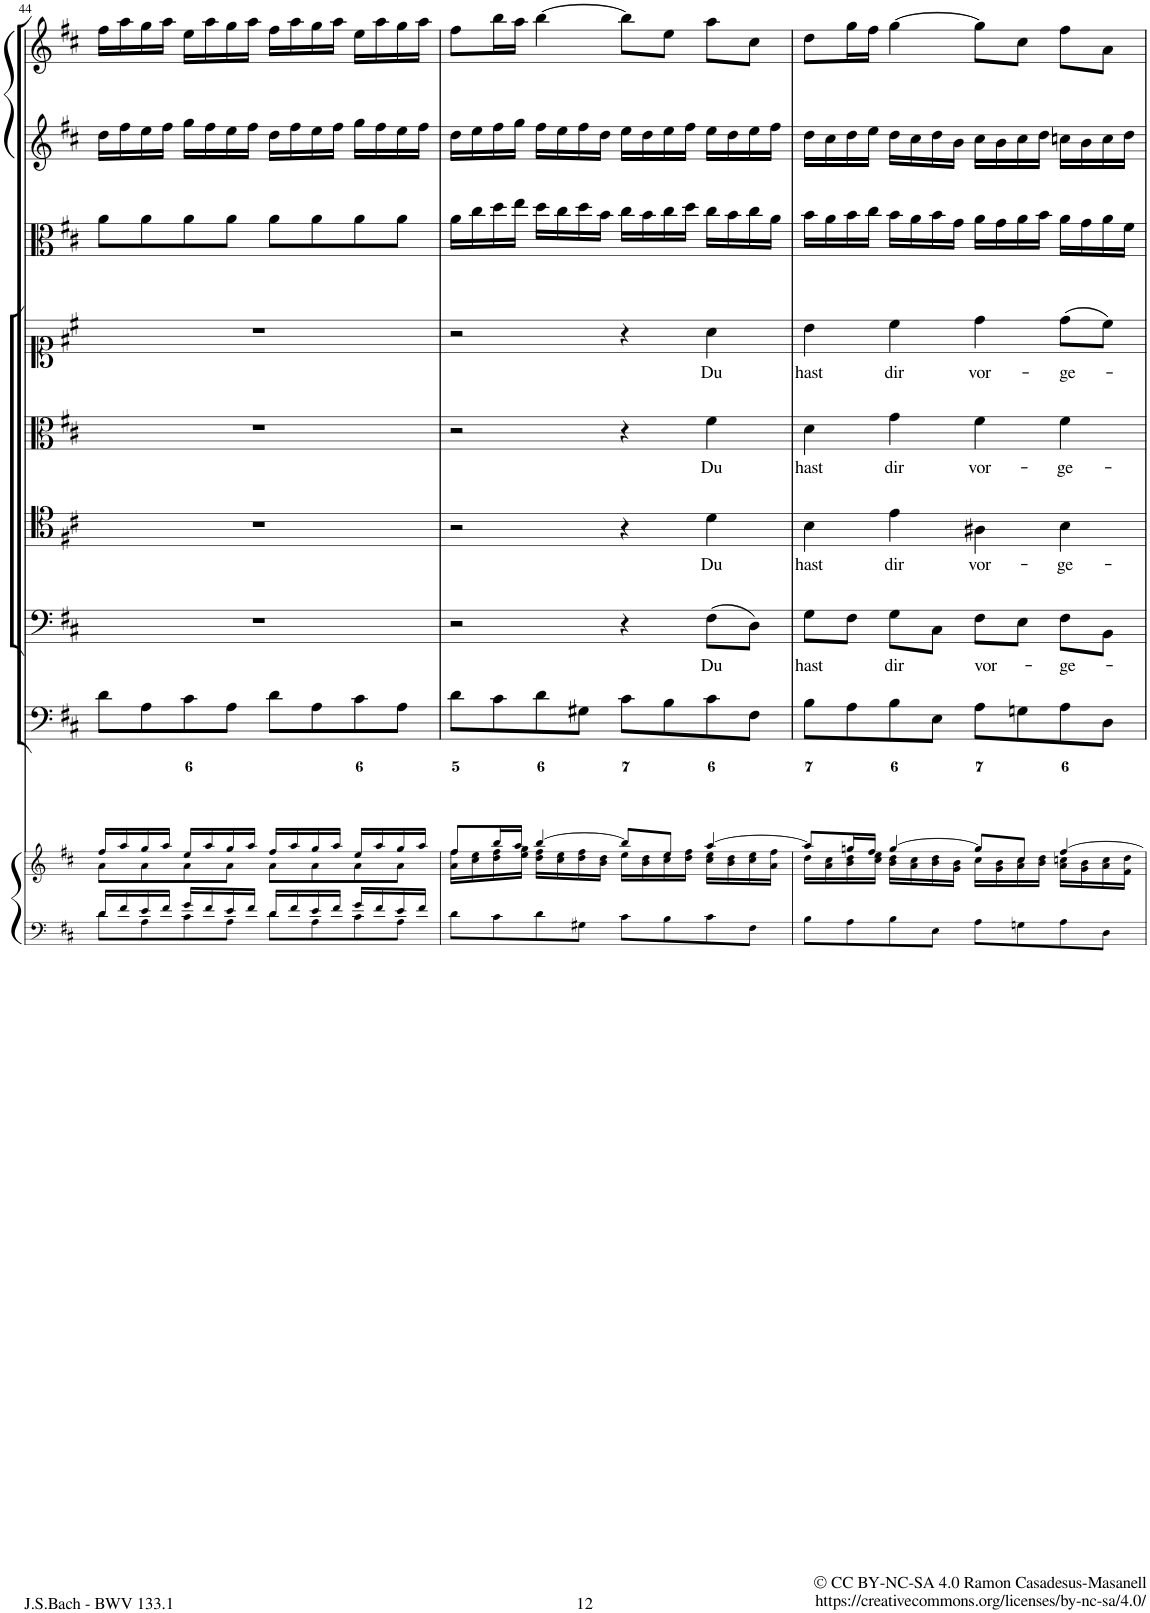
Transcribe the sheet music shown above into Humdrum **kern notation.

**kern	**kern	**kern	**kern	**text	**kern	**text	**kern	**text	**kern	**text	**kern	**kern	**kern
*part9	*part9	*part8	*part7	*part7	*part6	*part6	*part5	*part5	*part4	*part4	*part3	*part2	*part1
*staff10	*staff9	*staff8	*staff7	*staff7	*staff6	*staff6	*staff5	*staff5	*staff4	*staff4	*staff3	*staff2	*staff1
*I"Piano reduction	*	*I"Continuo	*I"Basso	*	*I"Tenore	*	*I"Alto	*	*I"Soprano Cornetto col Soprano	*	*I"Viola Oboe d'amore II colla Viola	*I"Violino II Oboe d'amore I col Violino II	*I"Violino I
*I'Pno	*	*	*	*	*	*	*	*	*	*	*I'Vla	*I'Vln	*I'Vln
!!LO:PB:g=z
*clefF4	*clefG2	*clefF4	*clefF4	*	*clefC4	*	*clefC3	*	*clefC1	*	*clefC3	*clefG2	*clefG2
*k[f#c#]	*k[f#c#]	*k[f#c#]	*k[f#c#]	*	*k[f#c#]	*	*k[f#c#]	*	*k[f#c#]	*	*k[f#c#]	*k[f#c#]	*k[f#c#]
*M2/2	*M2/2	*M2/2	*M2/2	*	*M2/2	*	*M2/2	*	*M2/2	*	*M2/2	*M2/2	*M2/2
*met(c|)	*met(c|)	*met(c|)	*met(c|)	*	*met(c|)	*	*met(c|)	*	*met(c|)	*	*met(c|)	*met(c|)	*met(c|)
=44	=44	=44	=44	=44	=44	=44	=44	=44	=44	=44	=44	=44	=44
*^	*^	*	*	*	*	*	*	*	*	*	*	*	*
16d/LL	8d\L	16ff#/LL	8a\L	8d\L	1r	.	1r	.	1r	.	1r	.	8a\L	16dd\LL	16ff#\LL
16f#/	.	16aa/	.	.	.	.	.	.	.	.	.	.	.	16ff#\	16aa\
16e/	8A\	16gg/	8a\	8A\	.	.	.	.	.	.	.	.	8a\	16ee\	16gg\
16f#/JJ	.	16aa/JJ	.	.	.	.	.	.	.	.	.	.	.	16ff#\JJ	16aa\JJ
16g/LL	8c#\	16ee/LL	8a\	8c#\	.	.	.	.	.	.	.	.	8a\	16gg\LL	16ee\LL
16f#/	.	16aa/	.	.	.	.	.	.	.	.	.	.	.	16ff#\	16aa\
16e/	8A\J	16gg/	8a\J	8A\J	.	.	.	.	.	.	.	.	8a\J	16ee\	16gg\
16f#/JJ	.	16aa/JJ	.	.	.	.	.	.	.	.	.	.	.	16ff#\JJ	16aa\JJ
16d/LL	8d\L	16ff#/LL	8a\L	8d\L	.	.	.	.	.	.	.	.	8a\L	16dd\LL	16ff#\LL
16f#/	.	16aa/	.	.	.	.	.	.	.	.	.	.	.	16ff#\	16aa\
16e/	8A\	16gg/	8a\	8A\	.	.	.	.	.	.	.	.	8a\	16ee\	16gg\
16f#/JJ	.	16aa/JJ	.	.	.	.	.	.	.	.	.	.	.	16ff#\JJ	16aa\JJ
16g/LL	8c#\	16ee/LL	8a\	8c#\	.	.	.	.	.	.	.	.	8a\	16gg\LL	16ee\LL
16f#/	.	16aa/	.	.	.	.	.	.	.	.	.	.	.	16ff#\	16aa\
16e/	8A\J	16gg/	8a\J	8A\J	.	.	.	.	.	.	.	.	8a\J	16ee\	16gg\
16f#/JJ	.	16aa/JJ	.	.	.	.	.	.	.	.	.	.	.	16ff#\JJ	16aa\JJ
*v	*v	*	*	*	*	*	*	*	*	*	*	*	*	*	*
=45	=45	=45	=45	=45	=45	=45	=45	=45	=45	=45	=45	=45	=45	=45
8d\L	8ff#/L	16a\ 16ff#\LL	8d\L	2r	.	2r	.	2r	.	2r	.	16a\LL	16dd\LL	8ff#\L
.	.	16cc#\ 16ee\	.	.	.	.	.	.	.	.	.	16cc#\	16ee\	.
8c#\	16bb/L	16dd\ 16ff#\	8c#\	.	.	.	.	.	.	.	.	16dd\	16ff#\	16bb\L
.	16aa/JJ	16ee\ 16gg\JJ	.	.	.	.	.	.	.	.	.	16ee\JJ	16gg\JJ	16aa\JJ
8d\	[4bb/	16dd\ 16ff#\LL	8d\	.	.	.	.	.	.	.	.	16dd\LL	16ff#\LL	[4bb\
.	.	16cc#\ 16ee\	.	.	.	.	.	.	.	.	.	16cc#\	16ee\	.
8G#X\J	.	16dd\ 16ff#\	8G#X\J	.	.	.	.	.	.	.	.	16dd\	16ff#\	.
.	.	16b\ 16dd\JJ	.	.	.	.	.	.	.	.	.	16b\JJ	16dd\JJ	.
8c#\L	8bb/L]	16ee\LL	8c#\L	4r	.	4r	.	4r	.	4r	.	16cc#\LL	16ee\LL	8bb\L]
.	.	16b\ 16dd\	.	.	.	.	.	.	.	.	.	16b\	16dd\	.
8B\	8ee/J	16cc#\ 16ee\	8B\	.	.	.	.	.	.	.	.	16cc#\	16ee\	8ee\J
.	.	16dd\ 16ff#\JJ	.	.	.	.	.	.	.	.	.	16dd\JJ	16ff#\JJ	.
!	!	!	!	!	!LO:LY:b	!	!LO:LY:b	!	!LO:LY:b	!	!LO:LY:b	!	!	!
8c#\	[4aa/	16cc#\ 16ee\LL	8c#\	(8F#\L	Du	4d\	Du	4f#\	Du	4a\	Du	16cc#\LL	16ee\LL	8aa\L
.	.	16b\ 16dd\	.	.	.	.	.	.	.	.	.	16b\	16dd\	.
8F#\J	.	16cc#\ 16ee\	8F#\J	8D\J)	.	.	.	.	.	.	.	16cc#\	16ee\	8cc#\J
.	.	16a\ 16ff#\JJ	.	.	.	.	.	.	.	.	.	16a\JJ	16ff#\JJ	.
=46	=46	=46	=46	=46	=46	=46	=46	=46	=46	=46	=46	=46	=46	=46
!	!	!	!	!	!LO:LY:b	!	!LO:LY:b	!	!LO:LY:b	!	!LO:LY:b	!	!	!
8B\L	8aa/L]	16dd\LL	8B\L	8G\L	hast	4B\	hast	4d\	hast	4b\	hast	16b\LL	16dd\LL	8dd\L
.	.	16a\ 16cc#\	.	.	.	.	.	.	.	.	.	16a\	16cc#\	.
8A\	16ggn/L	16b\ 16dd\	8A\	8F#\J	.	.	.	.	.	.	.	16b\	16dd\	16gg\L
.	16ff#/JJ	16cc#\ 16ee\JJ	.	.	.	.	.	.	.	.	.	16cc#\JJ	16ee\JJ	16ff#\JJ
!	!	!	!	!	!LO:LY:b	!	!LO:LY:b	!	!LO:LY:b	!	!LO:LY:b	!	!	!
8B\	[4gg/	16b\ 16dd\LL	8B\	8G\L	dir	4e\	dir	4g\	dir	4cc#\	dir	16b\LL	16dd\LL	[4gg\
.	.	16a\ 16cc#\	.	.	.	.	.	.	.	.	.	16a\	16cc#\	.
8E\J	.	16b\ 16dd\	8E\J	8C#\J	.	.	.	.	.	.	.	16b\	16dd\	.
.	.	16g\ 16b\JJ	.	.	.	.	.	.	.	.	.	16g\JJ	16b\JJ	.
!	!	!	!	!	!LO:LY:b	!	!LO:LY:b	!	!LO:LY:b	!	!LO:LY:b	!	!	!
8A\L	8gg/L]	16cc#\LL	8A\L	8F#\L	vor-	4A#X\	vor-	4f#\	vor-	4dd\	vor-	16a\LL	16cc#\LL	8gg\L]
.	.	16g\ 16b\	.	.	.	.	.	.	.	.	.	16g\	16b\	.
8Gn\	8cc#/J	16a\ 16cc#\	8Gn\	8E\J	.	.	.	.	.	.	.	16a\	16cc#\	8cc#\J
.	.	16b\ 16dd\JJ	.	.	.	.	.	.	.	.	.	16b\JJ	16dd\JJ	.
!	!	!	!	!	!LO:LY:b	!	!LO:LY:b	!	!LO:LY:b	!	!LO:LY:b	!	!	!
8A\	[4ff#/	16a\ 16ccn\LL	8A\	8F#\L	-ge-	4B\	-ge-	4f#\	-ge-	(8dd\L	-ge-	16a\LL	16ccn\LL	8ff#\L
.	.	16g\ 16b\	.	.	.	.	.	.	.	.	.	16g\	16b\	.
8D\J	.	16a\ 16cc\	8D\J	8BB\J	.	.	.	.	.	8cc#\J)	.	16a\	16cc\	8a\J
.	.	16f#\ 16dd\JJ	.	.	.	.	.	.	.	.	.	16f#\JJ	16dd\JJ	.
*	*v	*v	*	*	*	*	*	*	*	*	*	*	*	*
=	=	=	=	=	=	=	=	=	=	=	=	=	=
*-	*-	*-	*-	*-	*-	*-	*-	*-	*-	*-	*-	*-	*-
